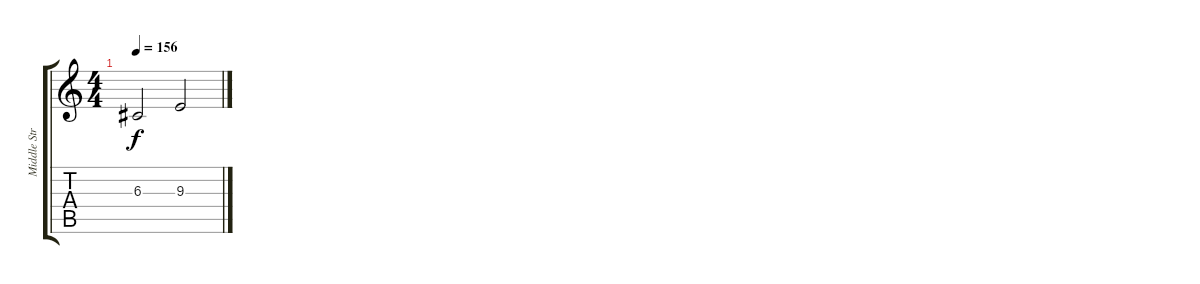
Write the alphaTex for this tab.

\track ("Middle Strings" "Middle Str") {instrument synthstrings1}
\staff {score tabs}
\tuning (E4 B3 G3 D3 A2 E2) {hide}
\ts (4 4)
\tempo 156
\clef g2
\ks c
6.3{t}.2{dy f} 9.3.2
